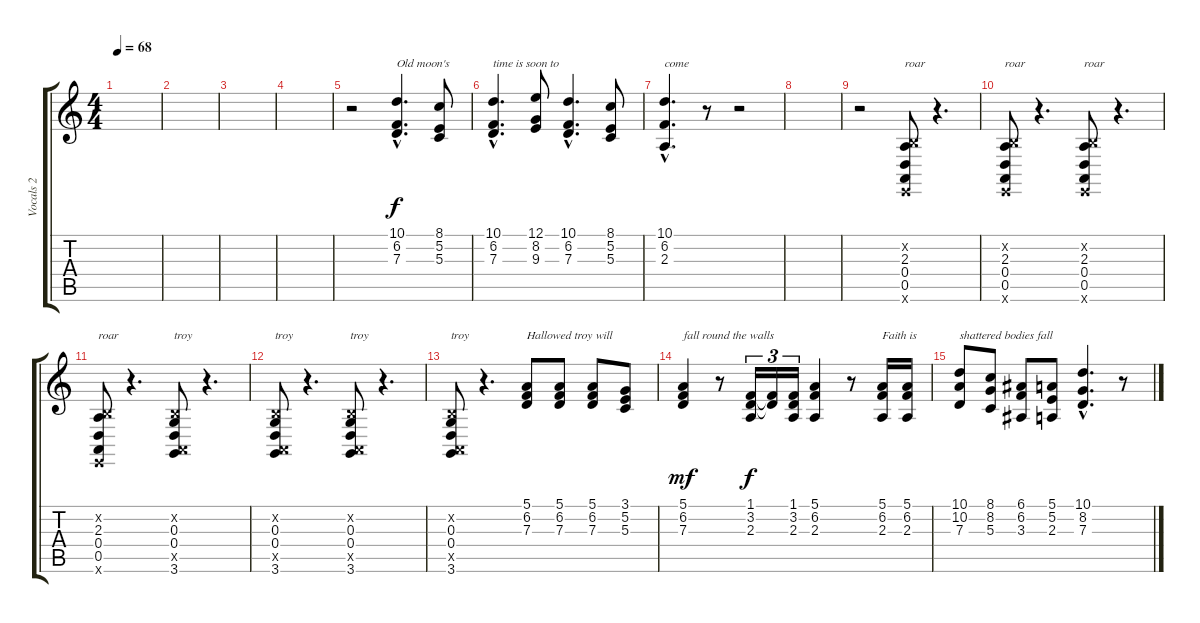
\track ("Vocals 2" "Vocals 2") {instrument frenchhorn}
\staff {score tabs}
\tuning (E4 B3 G3 D3 A2 E2) {hide}
\ts (4 4)
\tempo 68
\clef g2
\ks c
|
|
\section ("" "")
|
|
r.2 (10.1{hac} 6.2{hac} 7.3{hac}).4{d txt "Old moon's"} (8.1 5.2 5.3).8 |
(10.1{hac} 6.2{hac} 7.3{hac}).4{d txt "time is soon to"} (12.1 8.2 9.3).8 (10.1{hac} 6.2{hac} 7.3{hac}).4{d} (8.1 5.2 5.3).8 |
(10.1{hac} 6.2{hac} 2.3{hac}).4{d txt "come"} r.8 r.2 |
|
r.2 (0.2{x} 2.3 0.4 0.5 0.6{x}).8{txt "roar"} r.4{d} |
(0.2{x} 2.3 0.4 0.5 0.6{x}).8{txt "roar"} r.4{d} (0.2{x} 2.3 0.4 0.5 0.6{x}).8{txt "roar"} r.4{d} |
(0.2{x} 2.3 0.4 0.5 0.6{x}).8{txt "roar"} r.4{d} (0.2{x} 0.3 0.4 0.5{x} 3.6).8{txt "troy"} r.4{d} |
(0.2{x} 0.3 0.4 0.5{x} 3.6).8{txt "troy"} r.4{d} (0.2{x} 0.3 0.4 0.5{x} 3.6).8{txt "troy"} r.4{d} |
(0.2{x} 0.3 0.4 0.5{x} 3.6).8{txt "troy"} r.4{d} (5.1 6.2 7.3).8{txt "Hallowed troy will"} (5.1 6.2 7.3).8 (5.1 6.2 7.3).8 (3.1 5.2 5.3).8 |
(5.1 6.2 7.3).4{txt "fall round the walls" dy mf} r.8 (1.1 3.2 2.3).16{tu (3 2) dy f} (1.1{t} 3.2{t}).16{tu (3 2)} (1.1 3.2 2.3).16{tu (3 2)} (5.1 6.2 2.3).4 r.8 (5.1 6.2 2.3).16{txt "Faith is"} (5.1 6.2 2.3).16 |
(10.1 10.2 7.3).8{txt "shattered bodies fall"} (8.1 8.2 5.3).8 (6.1 6.2 3.3).8 (5.1 5.2 2.3).8 (10.1{hac} 8.2{hac} 7.3{hac}).4{d} r.8
